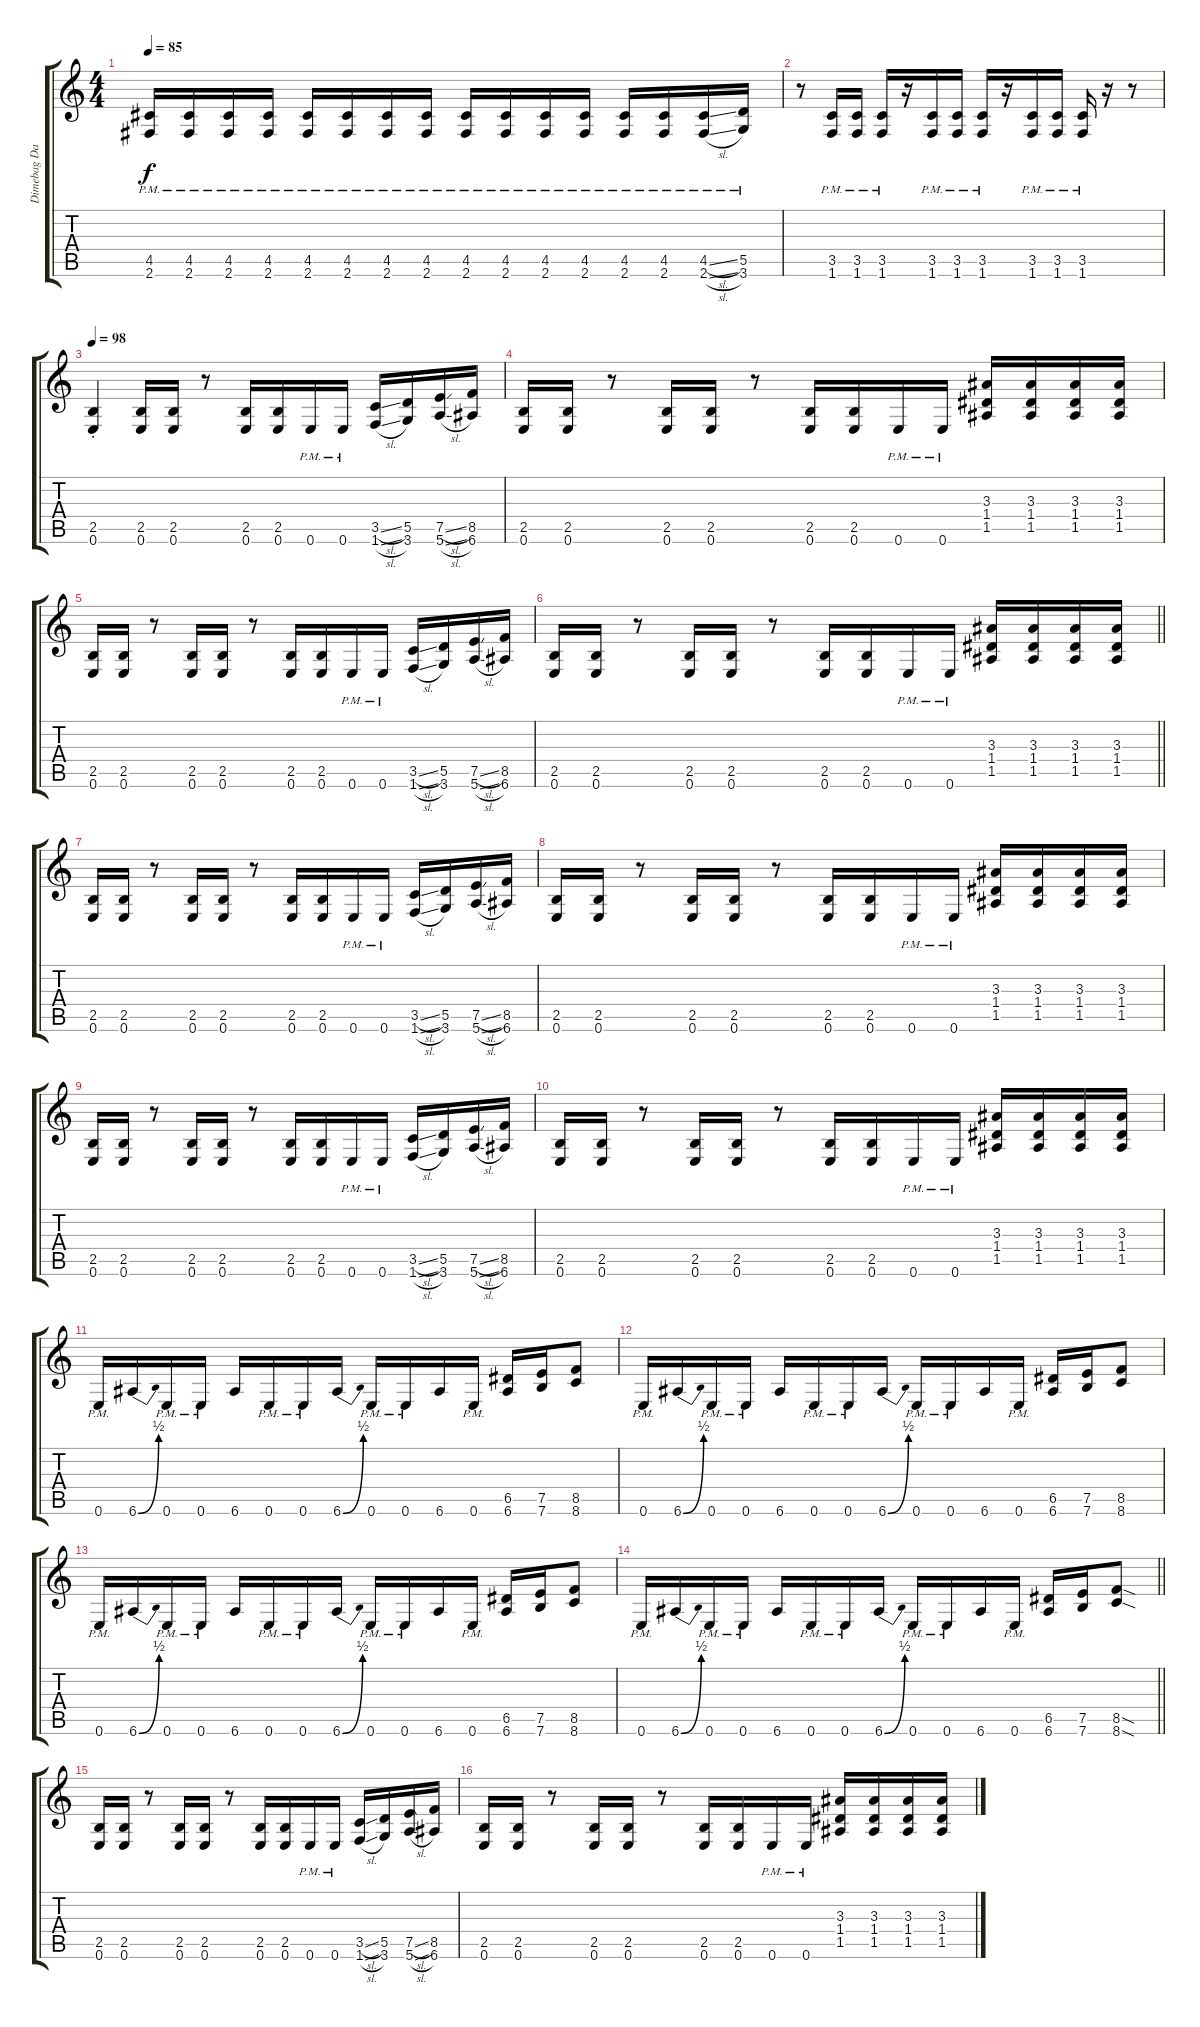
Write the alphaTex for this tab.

\track ("Dimebag Darrell (riff)" "Dimebag Da") {instrument distortionguitar}
\staff {score tabs}
\tuning (E4 B3 G3 D3 A2 E2) {hide}
\ts (4 4)
\tempo 85
\clef g2
\ks c
(4.5{pm} 2.6{pm}).16{dy f balance 0} (4.5{pm} 2.6{pm}).16 (4.5{pm} 2.6{pm}).16{balance 16} (4.5{pm} 2.6{pm}).16 (4.5{pm} 2.6{pm}).16{balance 0} (4.5{pm} 2.6{pm}).16 (4.5{pm} 2.6{pm}).16{balance 16} (4.5{pm} 2.6{pm}).16 (4.5{pm} 2.6{pm}).16{balance 0} (4.5{pm} 2.6{pm}).16 (4.5{pm} 2.6{pm}).16{balance 16} (4.5{pm} 2.6{pm}).16 (4.5{pm} 2.6{pm}).16{balance 0} (4.5{pm} 2.6{pm}).16 (4.5{sl pm} 2.6{sl pm}).16{balance 16} (5.5{pm} 3.6{pm}).16 |
r.8 (3.5{pm} 1.6{pm}).16{balance 8} (3.5{pm} 1.6{pm}).16 (3.5{pm} 1.6{pm}).16 r.16 (3.5{pm} 1.6{pm}).16 (3.5{pm} 1.6{pm}).16 (3.5{pm} 1.6{pm}).16 r.16 (3.5{pm} 1.6{pm}).16 (3.5{pm} 1.6{pm}).16 (3.5{pm} 1.6{pm}).16 r.16 r.8 |
\tempo 98
(2.5{st} 0.6{st}).4{volume 16 balance 8} (2.5 0.6).16 (2.5 0.6).16 r.8 (2.5 0.6).16 (2.5 0.6).16 0.6{pm}.16 0.6{pm}.16 (3.5{sl} 1.6{sl}).16 (5.5 3.6).16 (7.5{sl} 5.6{sl}).16 (8.5 6.6).16 |
(2.5 0.6).16 (2.5 0.6).16 r.8 (2.5 0.6).16 (2.5 0.6).16 r.8 (2.5 0.6).16 (2.5 0.6).16 0.6{pm}.16 0.6{pm}.16 (3.3 1.4 1.5).16 (3.3 1.4 1.5).16 (3.3 1.4 1.5).16 (3.3 1.4 1.5).16 |
(2.5 0.6).16 (2.5 0.6).16 r.8 (2.5 0.6).16 (2.5 0.6).16 r.8 (2.5 0.6).16 (2.5 0.6).16 0.6{pm}.16 0.6{pm}.16 (3.5{sl} 1.6{sl}).16 (5.5 3.6).16 (7.5{sl} 5.6{sl}).16 (8.5 6.6).16 |
\barLineRight lightlight
(2.5 0.6).16 (2.5 0.6).16 r.8 (2.5 0.6).16 (2.5 0.6).16 r.8 (2.5 0.6).16 (2.5 0.6).16 0.6{pm}.16 0.6{pm}.16 (3.3 1.4 1.5).16 (3.3 1.4 1.5).16 (3.3 1.4 1.5).16 (3.3 1.4 1.5).16 |
(2.5 0.6).16 (2.5 0.6).16 r.8 (2.5 0.6).16 (2.5 0.6).16 r.8 (2.5 0.6).16 (2.5 0.6).16 0.6{pm}.16 0.6{pm}.16 (3.5{sl} 1.6{sl}).16 (5.5 3.6).16 (7.5{sl} 5.6{sl}).16 (8.5 6.6).16 |
(2.5 0.6).16 (2.5 0.6).16 r.8 (2.5 0.6).16 (2.5 0.6).16 r.8 (2.5 0.6).16 (2.5 0.6).16 0.6{pm}.16 0.6{pm}.16 (3.3 1.4 1.5).16 (3.3 1.4 1.5).16 (3.3 1.4 1.5).16 (3.3 1.4 1.5).16 |
(2.5 0.6).16 (2.5 0.6).16 r.8 (2.5 0.6).16 (2.5 0.6).16 r.8 (2.5 0.6).16 (2.5 0.6).16 0.6{pm}.16 0.6{pm}.16 (3.5{sl} 1.6{sl}).16 (5.5 3.6).16 (7.5{sl} 5.6{sl}).16 (8.5 6.6).16 |
(2.5 0.6).16 (2.5 0.6).16 r.8 (2.5 0.6).16 (2.5 0.6).16 r.8 (2.5 0.6).16 (2.5 0.6).16 0.6{pm}.16 0.6{pm}.16 (3.3 1.4 1.5).16 (3.3 1.4 1.5).16 (3.3 1.4 1.5).16 (3.3 1.4 1.5).16 |
0.6{pm}.16 6.6{be (bend 0 0 60 2)}.16 0.6{pm}.16 0.6{pm}.16 6.6.16 0.6{pm}.16 0.6{pm}.16 6.6{be (bend 0 0 60 2)}.16 0.6{pm}.16 0.6{pm}.16 6.6.16 0.6{pm}.16 (6.5 6.6).16 (7.5 7.6).16 (8.5 8.6).8 |
0.6{pm}.16 6.6{be (bend 0 0 60 2)}.16 0.6{pm}.16 0.6{pm}.16 6.6.16 0.6{pm}.16 0.6{pm}.16 6.6{be (bend 0 0 60 2)}.16 0.6{pm}.16 0.6{pm}.16 6.6.16 0.6{pm}.16 (6.5 6.6).16 (7.5 7.6).16 (8.5 8.6).8 |
0.6{pm}.16 6.6{be (bend 0 0 60 2)}.16 0.6{pm}.16 0.6{pm}.16 6.6.16 0.6{pm}.16 0.6{pm}.16 6.6{be (bend 0 0 60 2)}.16 0.6{pm}.16 0.6{pm}.16 6.6.16 0.6{pm}.16 (6.5 6.6).16 (7.5 7.6).16 (8.5 8.6).8 |
\barLineRight lightlight
0.6{pm}.16 6.6{be (bend 0 0 60 2)}.16 0.6{pm}.16 0.6{pm}.16 6.6.16 0.6{pm}.16 0.6{pm}.16 6.6{be (bend 0 0 60 2)}.16 0.6{pm}.16 0.6{pm}.16 6.6.16 0.6{pm}.16 (6.5 6.6).16 (7.5 7.6).16 (8.5{sod} 8.6{sod}).8 |
(2.5 0.6).16 (2.5 0.6).16 r.8 (2.5 0.6).16 (2.5 0.6).16 r.8 (2.5 0.6).16 (2.5 0.6).16 0.6{pm}.16 0.6{pm}.16 (3.5{sl} 1.6{sl}).16 (5.5 3.6).16 (7.5{sl} 5.6{sl}).16 (8.5 6.6).16 |
(2.5 0.6).16 (2.5 0.6).16 r.8 (2.5 0.6).16 (2.5 0.6).16 r.8 (2.5 0.6).16 (2.5 0.6).16 0.6{pm}.16 0.6{pm}.16 (3.3 1.4 1.5).16 (3.3 1.4 1.5).16 (3.3 1.4 1.5).16 (3.3 1.4 1.5).16
